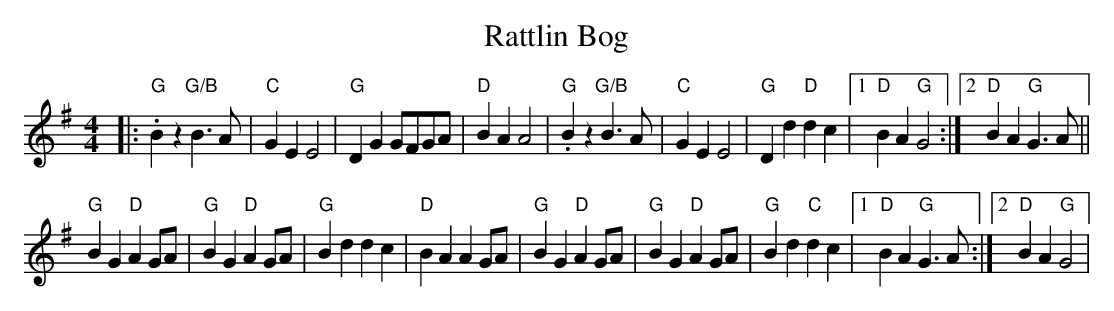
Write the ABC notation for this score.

X:1
T:Rattlin Bog
M:4/4
L:1/8
K:G
|:"G".B2z2"G/B"B2>A2|"C"G2E2E4|"G"D2G2 GFGA|"D"B2A2A4|"G".B2z2"G/B"B2>A2|"C"G2E2E4|"G"D2d2"D"d2c2|1"D"B2A2"G"G4:|2"D"B2A2"G"G2>A2||
"G"B2G2"D"A2GA|"G"B2G2"D"A2GA|"G"B2d2d2c2|"D"B2A2A2GA|"G"B2G2"D"A2GA|"G"B2G2"D"A2GA|"G"B2d2"C"d2c2|1"D"B2A2"G"G2>A2:|2"D"B2A2"G"G4|
